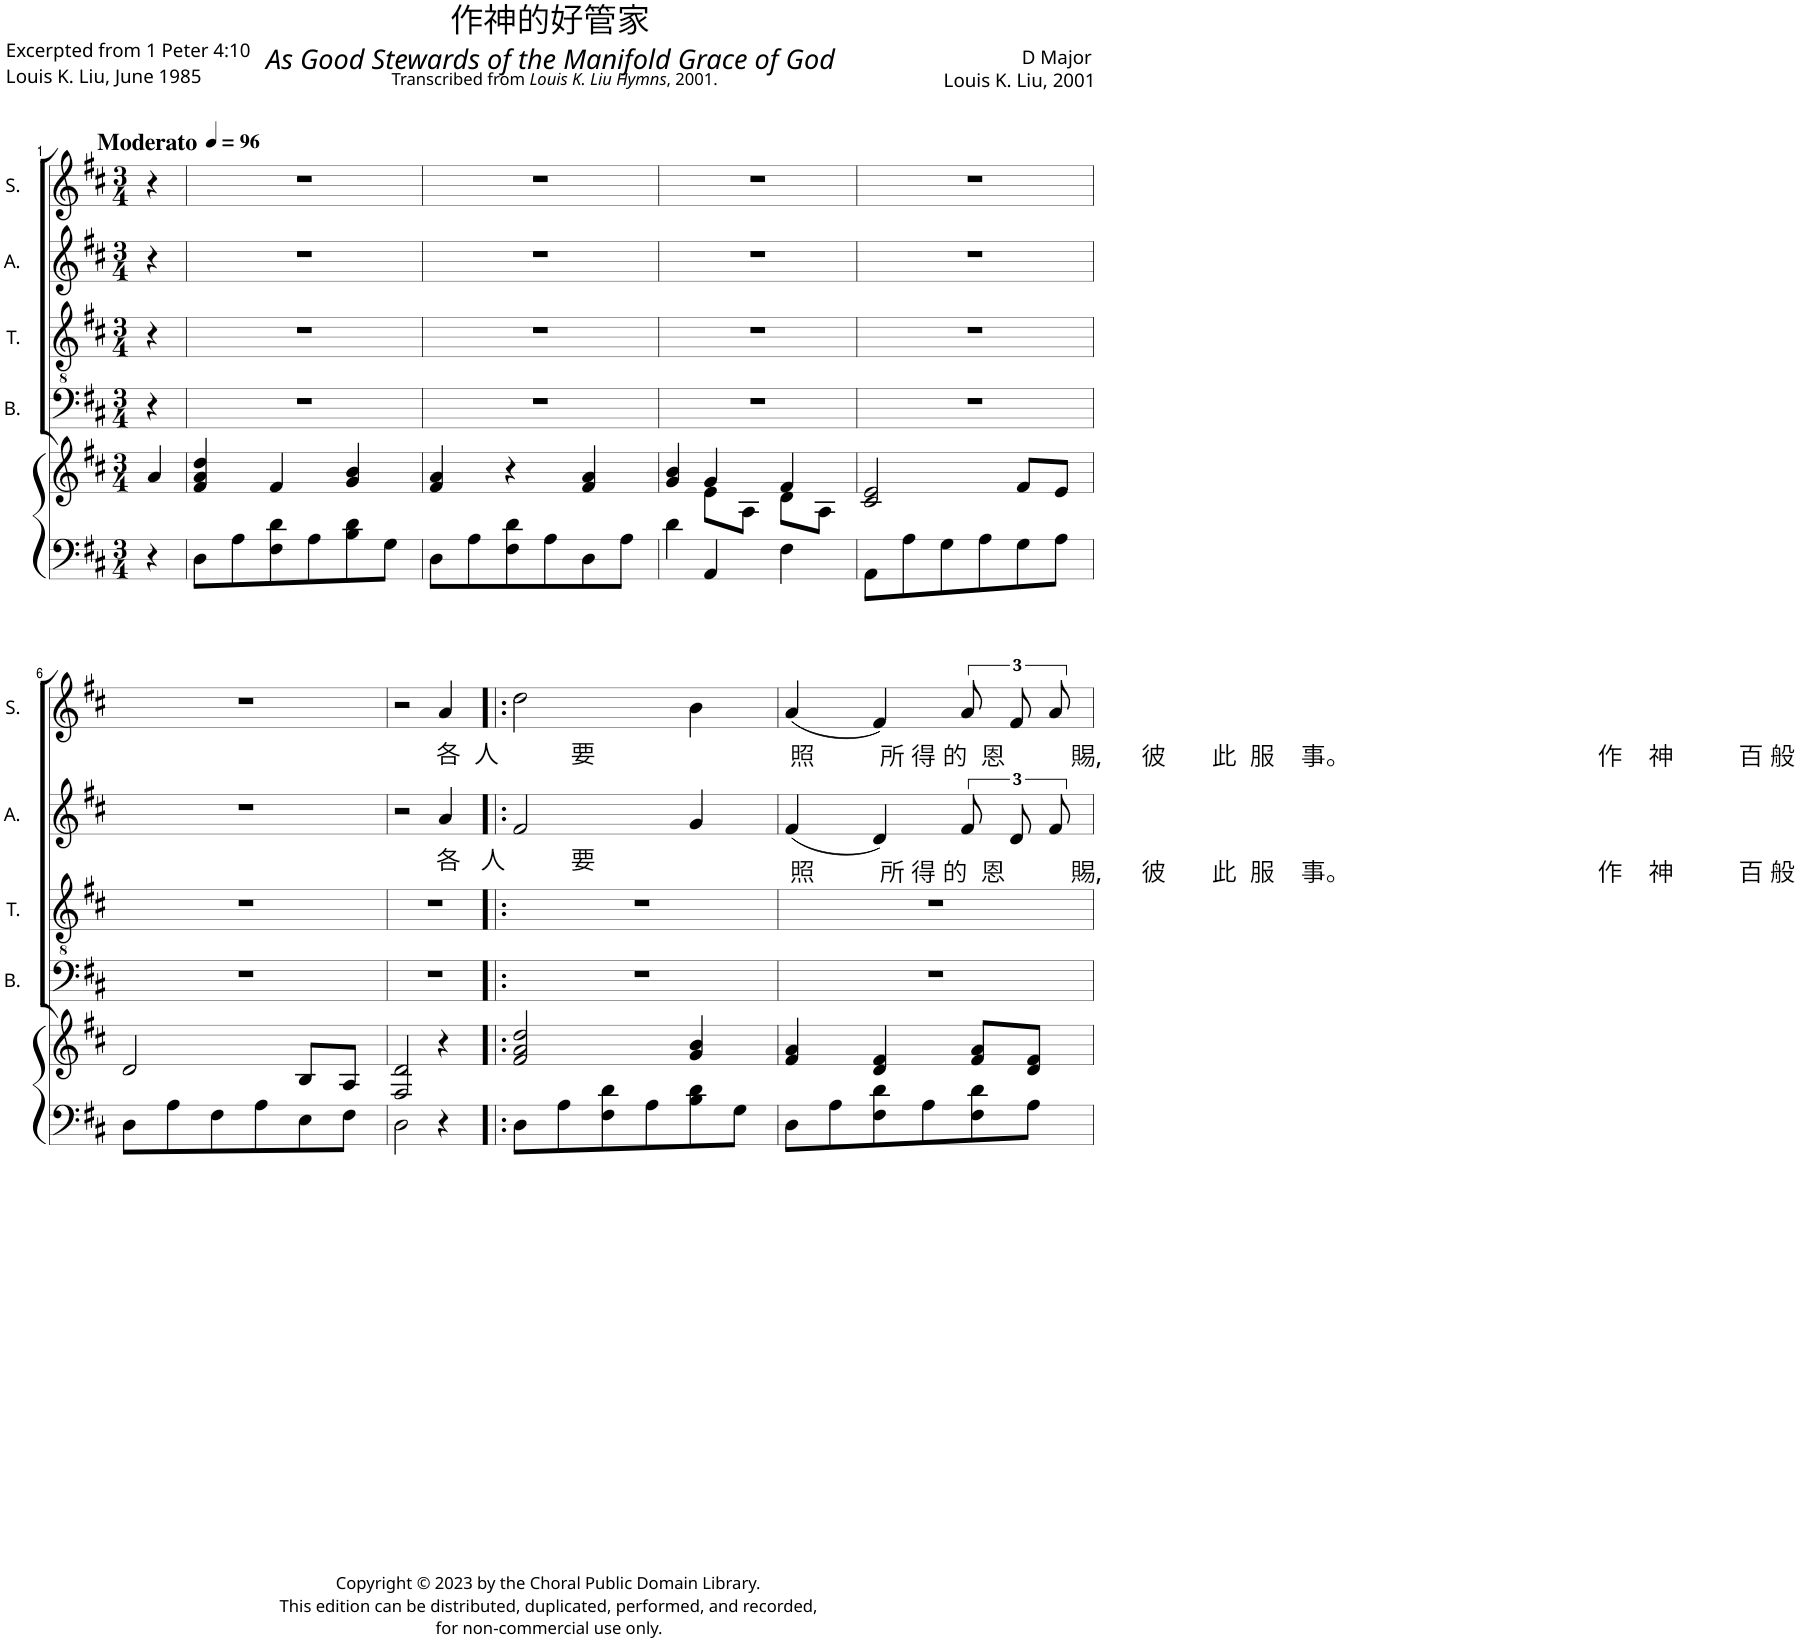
**kern	**kern	**kern	**kern	**kern	**kern
*part5	*part5	*part4	*part3	*part2	*part1
*staff6	*staff5	*staff4	*staff3	*staff2	*staff1
*I"Piano	*	*I"B.	*I"T.	*I"A.	*I"S.
*I'Pno	*	*I'B.	*I'T.	*I'A.	*I'S.
*clefF4	*clefG2	*clefF4	*clefGv2	*clefG2	*clefG2
*k[f#c#]	*k[f#c#]	*k[f#c#]	*k[f#c#]	*k[f#c#]	*k[f#c#]
*M3/4	*M3/4	*M3/4	*M3/4	*M3/4	*M3/4
*MM96	*MM96	*MM96	*MM96	*MM96	*MM96
=1	=1	=1	=1	=1	=1
!	!	!	!	!	!LO:TX:a:B:t=Moderato
4r	4a/	4r	4r	4r	4r
=2	=2	=2	=2	=2	=2
8D\L	4f#/ 4a/ 4dd/	2.r	2.r	2.r	2.r
8A\	.	.	.	.	.
8F#\ 8d\	4f#/	.	.	.	.
8A\	.	.	.	.	.
8B\ 8d\	4g/ 4b/	.	.	.	.
8G\J	.	.	.	.	.
=3	=3	=3	=3	=3	=3
8D\L	4f#/ 4a/	2.r	2.r	2.r	2.r
8A\	.	.	.	.	.
8F#\ 8d\	4r	.	.	.	.
8A\	.	.	.	.	.
8D\	4f#/ 4a/	.	.	.	.
8A\J	.	.	.	.	.
=4	=4	=4	=4	=4	=4
*	*^	*	*	*	*
4d\	4g/ 4b/	4ryy	2.r	2.r	2.r	2.r
4AA/	4g/	8e\L	.	.	.	.
.	.	8A\J	.	.	.	.
4F#\	4f#/	8d\L	.	.	.	.
.	.	8A\J	.	.	.	.
*	*v	*v	*	*	*	*
=5	=5	=5	=5	=5	=5
8AA\L	2c#/ 2e/	2.r	2.r	2.r	2.r
8A\	.	.	.	.	.
8G\	.	.	.	.	.
8A\	.	.	.	.	.
8G\	8f#/L	.	.	.	.
8A\J	8e/J	.	.	.	.
!!LO:LB:g=z
=6	=6	=6	=6	=6	=6
8D\L	2d/	2.r	2.r	2.r	2.r
8A\	.	.	.	.	.
8F#\	.	.	.	.	.
8A\	.	.	.	.	.
8E\	8B/L	.	.	.	.
8F#\J	8A/J	.	.	.	.
=7	=7	=7	=7	=7	=7
2D\	2F#/ 2d/	2.r	2.r	2r	2r
!	!	!	!	!	!LO:TX:b:t=各  人           要
!	!	!	!	!LO:TX:b:t=各   人          要	!
4r	4r	.	.	4a/	4a/
=8!|:	=8!|:	=8!|:	=8!|:	=8!|:	=8!|:
8D\L	2f#/ 2a/ 2dd/	2.r	2.r	2f#/	2dd\
8A\	.	.	.	.	.
8F#\ 8d\	.	.	.	.	.
8A\	.	.	.	.	.
8B\ 8d\	4g/ 4b/	.	.	4g/	4b\
8G\J	.	.	.	.	.
=9	=9	=9	=9	=9	=9
!	!	!	!	!	!LO:TX:b:t=照          所 得 的  恩          賜,      彼       此  服    事。                                      作    神          百 般
!	!	!	!	!LO:TX:b:t=照          所 得 的  恩          賜,      彼       此  服    事。                                      作    神          百 般	!
8D\L	4f#/ 4a/	2.r	2.r	(4f#/	(4a/
8A\	.	.	.	.	.
8F#\ 8d\	4d/ 4f#/	.	.	4d/)	4f#/)
8A\	.	.	.	.	.
8F#\ 8d\	8f#/ 8a/L	.	.	12f#/L	12a/L
.	.	.	.	12d/	12f#/
8A\J	8d/ 8f#/J	.	.	.	.
.	.	.	.	12f#/J	12a/J
=	=	=	=	=	=
*-	*-	*-	*-	*-	*-
